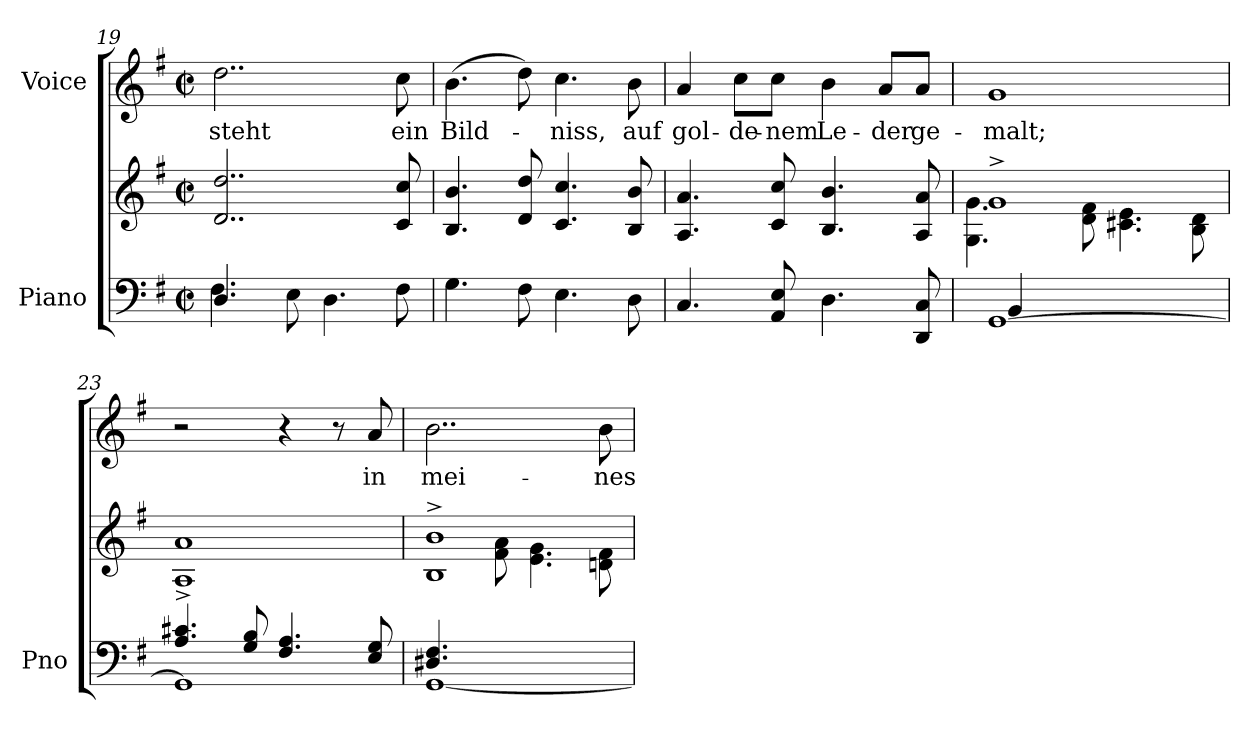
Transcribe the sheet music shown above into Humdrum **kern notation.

**kern	**kern	**kern	**text
*part2	*part2	*part1	*part1
*staff3	*staff2	*staff1	*staff1
*I"Piano	*	*I"Voice	*
*I'Pno	*	*	*
!!LO:LB:g=z
*clefF4	*clefG2	*clefG2	*
*k[f#]	*k[f#]	*k[f#]	*
*M2/2	*M2/2	*M2/2	*
*met(c|)	*met(c|)	*met(c|)	*
=19	=19	=19	=19
*^	*	*	*
!	!	!	!	!LO:LY:b
4.D/	4.F#\	2..d/ 2..dd/	2..dd\	steht
8E\	2ryy	.	.	.
4.D\	.	.	.	.
!	!	!	!	!LO:LY:b
8F#\	8ryy	8c/ 8cc/	8cc\	ein
=20	=20	=20	=20	=20
!	!	!	!	!LO:LY:b
*v	*v	*	*	*
4.G\	4.B/ 4.b/	(>4.b\	Bild-
8F#\	8d/ 8dd/	8dd\)	.
!	!	!	!LO:LY:b
4.E\	4.c/ 4.cc/	4.cc\	-niss,
!	!	!	!LO:LY:b
8D\	8B/ 8b/	8b\	auf
=21	=21	=21	=21
!	!	!	!LO:LY:b
4.C/	4.A/ 4.a/	4a/	gol-
!	!	!	!LO:LY:b
.	.	8cc\L	-de-
!	!	!	!LO:LY:b
8AA/ 8E/	8c/ 8cc/	8cc\J	-nem
!	!	!	!LO:LY:b
4.D\	4.B/ 4.b/	4b\	Le-
!	!	!	!LO:LY:b
.	.	8a/L	-der
!	!	!	!LO:LY:b
8DD/ 8C/	8A/ 8a/	8a/J	ge-
=22	=22	=22	=22
*^	*^	*	*
!	!	!	!	!	!LO:LY:b
[1GG	4BB/	1g^	4.G\ 4.g\	1g	-malt;
.	2.ryy	.	.	.	.
.	.	.	8d\ 8f#\	.	.
.	.	.	4.c#X\ 4.e\	.	.
.	.	.	8B\ 8d\	.	.
*	*	*v	*v	*	*
=23	=23	=23	=23	=23
4.A/ 4.c#X/	1GG]	1A^ 1a^	2r	.
8G/ 8B/	.	.	.	.
4.F#/ 4.A/	.	.	4r	.
.	.	.	8r	.
!	!	!	!	!LO:LY:b
8E/ 8G/	.	.	8a/	in
!!LO:PB:g=z
=24	=24	=24	=24	=24
*	*	*^	*	*
!	!	!	!	!	!LO:LY:b
4.D#X/ 4.F#/	[1GG	1B^ 1b^	4.ryy	2..b\	mei-
2ryy	.	.	8f#\ 8a\	.	.
.	.	.	4.e\ 4.g\	.	.
!	!	!	!	!	!LO:LY:b
8ryy	.	.	8dn\ 8f#\	8b\	-nes
*v	*v	*	*	*	*
*	*v	*v	*	*
=	=	=	=
*-	*-	*-	*-
